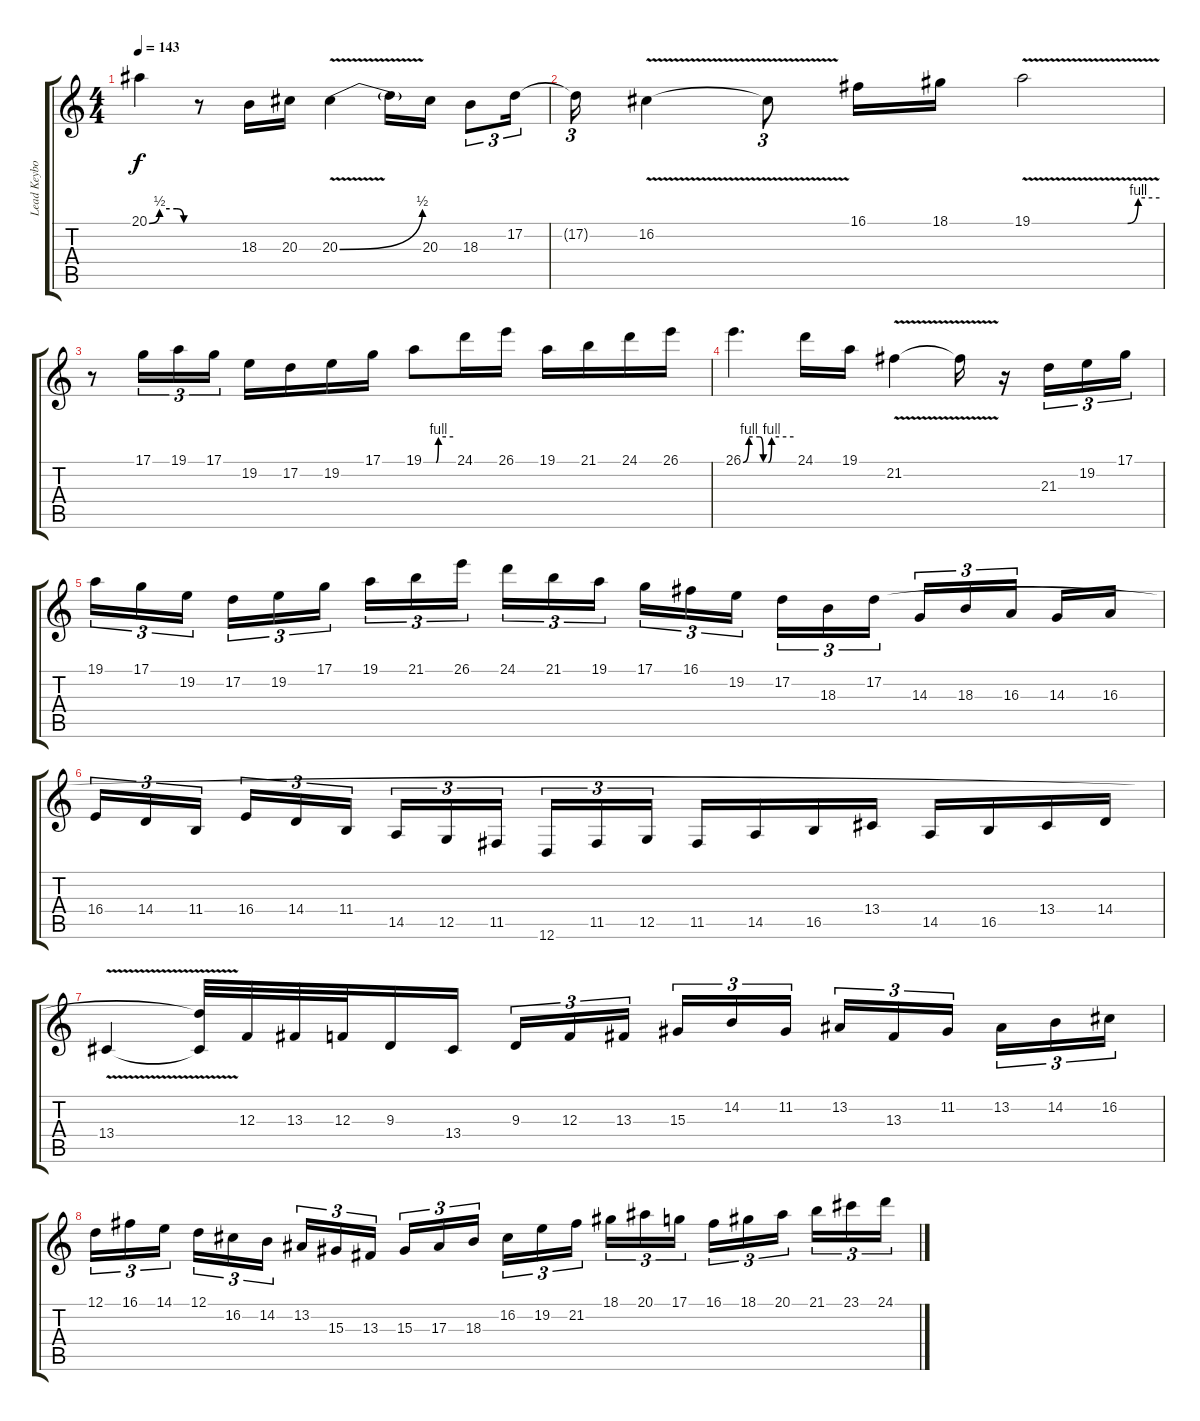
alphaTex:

\track ("Lead Keyboard" "Lead Keybo") {instrument lead1square}
\staff {score tabs}
\tuning (D4 A3 F3 C3 G2 D2) {hide}
\ts (4 4)
\tempo 143
\clef g2
\ks c
20.1{be (custom 0 0 15 2 40 2 50 0 60 0)}.4{dy f} r.8 18.3.16 20.3.16 20.3{be (bend 0 0 60 2) v}.4 20.3{t}.16 20.3.16 18.3.8{tu (3 2)} 17.2.16{tu (3 2)} |
17.2{t}.16{tu (3 2)} 16.2{v}.4 16.2{t}.8{tu (3 2)} 16.1.16 18.1.16 19.1{be (custom 0 0 30 0 45 0 50 4 60 4) v}.2 |
r.8 17.1.16{tu (3 2)} 19.1.16{tu (3 2)} 17.1.16{tu (3 2)} 19.2.16 17.2.16 19.2.16 17.1.16 19.1{be (custom 0 0 25 0 30 4 60 4)}.8 24.1.16 26.1.16 19.1.16 21.1.16 24.1.16 26.1.16 |
26.1{be (custom 0 0 7 4 20 4 24 0 30 0 34 4 60 4)}.4{d} 24.1.16 19.1.16 21.2{v}.4 21.2{t}.16 r.16 21.3.16{tu (3 2)} 19.2.16{tu (3 2)} 17.1.16{tu (3 2)} |
19.1.16{tu (3 2)} 17.1.16{tu (3 2)} 19.2.16{tu (3 2) beam splitsecondary} 17.2.16{tu (3 2)} 19.2.16{tu (3 2)} 17.1.16{tu (3 2)} 19.1.16{tu (3 2)} 21.1.16{tu (3 2)} 26.1.16{tu (3 2) beam splitsecondary} 24.1.16{tu (3 2)} 21.1.16{tu (3 2)} 19.1.16{tu (3 2)} 17.1.16{tu (3 2)} 16.1.16{tu (3 2)} 19.2.16{tu (3 2) beam splitsecondary} 17.2.16{tu (3 2)} 18.3.16{tu (3 2)} 17.2.16{tu (3 2)} 14.3.16{tu (3 2)} 18.3.16{tu (3 2)} 16.3.16{tu (3 2) beam splitsecondary} 14.3.16 16.3.16 |
16.4.16{tu (3 2)} 14.4.16{tu (3 2)} 11.4.16{tu (3 2) beam splitsecondary} 16.4.16{tu (3 2)} 14.4.16{tu (3 2)} 11.4.16{tu (3 2)} 14.5.16{tu (3 2)} 12.5.16{tu (3 2)} 11.5.16{tu (3 2) beam splitsecondary} 12.6.16{tu (3 2)} 11.5.16{tu (3 2)} 12.5.16{tu (3 2)} 11.5.16 14.5.16 16.5.16 13.4.16 14.5.16 16.5.16 13.4.16 14.4.16 |
13.4{v}.4 (17.2{t} 13.4{t}).32 12.3.32 13.3.32 12.3.32 9.3.16 13.4.16 9.3.16{tu (3 2)} 12.3.16{tu (3 2)} 13.3.16{tu (3 2) beam splitsecondary} 15.3.16{tu (3 2)} 14.2.16{tu (3 2)} 11.2.16{tu (3 2)} 13.2.16{tu (3 2)} 13.3.16{tu (3 2)} 11.2.16{tu (3 2) beam splitsecondary} 13.2.16{tu (3 2)} 14.2.16{tu (3 2)} 16.2.16{tu (3 2)} |
12.1.16{tu (3 2)} 16.1.16{tu (3 2)} 14.1.16{tu (3 2) beam splitsecondary} 12.1.16{tu (3 2)} 16.2.16{tu (3 2)} 14.2.16{tu (3 2)} 13.2.16{tu (3 2)} 15.3.16{tu (3 2)} 13.3.16{tu (3 2) beam splitsecondary} 15.3.16{tu (3 2)} 17.3.16{tu (3 2)} 18.3.16{tu (3 2)} 16.2.16{tu (3 2)} 19.2.16{tu (3 2)} 21.2.16{tu (3 2) beam splitsecondary} 18.1.16{tu (3 2)} 20.1.16{tu (3 2)} 17.1.16{tu (3 2)} 16.1.16{tu (3 2)} 18.1.16{tu (3 2)} 20.1.16{tu (3 2) beam splitsecondary} 21.1.16{tu (3 2)} 23.1.16{tu (3 2)} 24.1.16{tu (3 2)}
